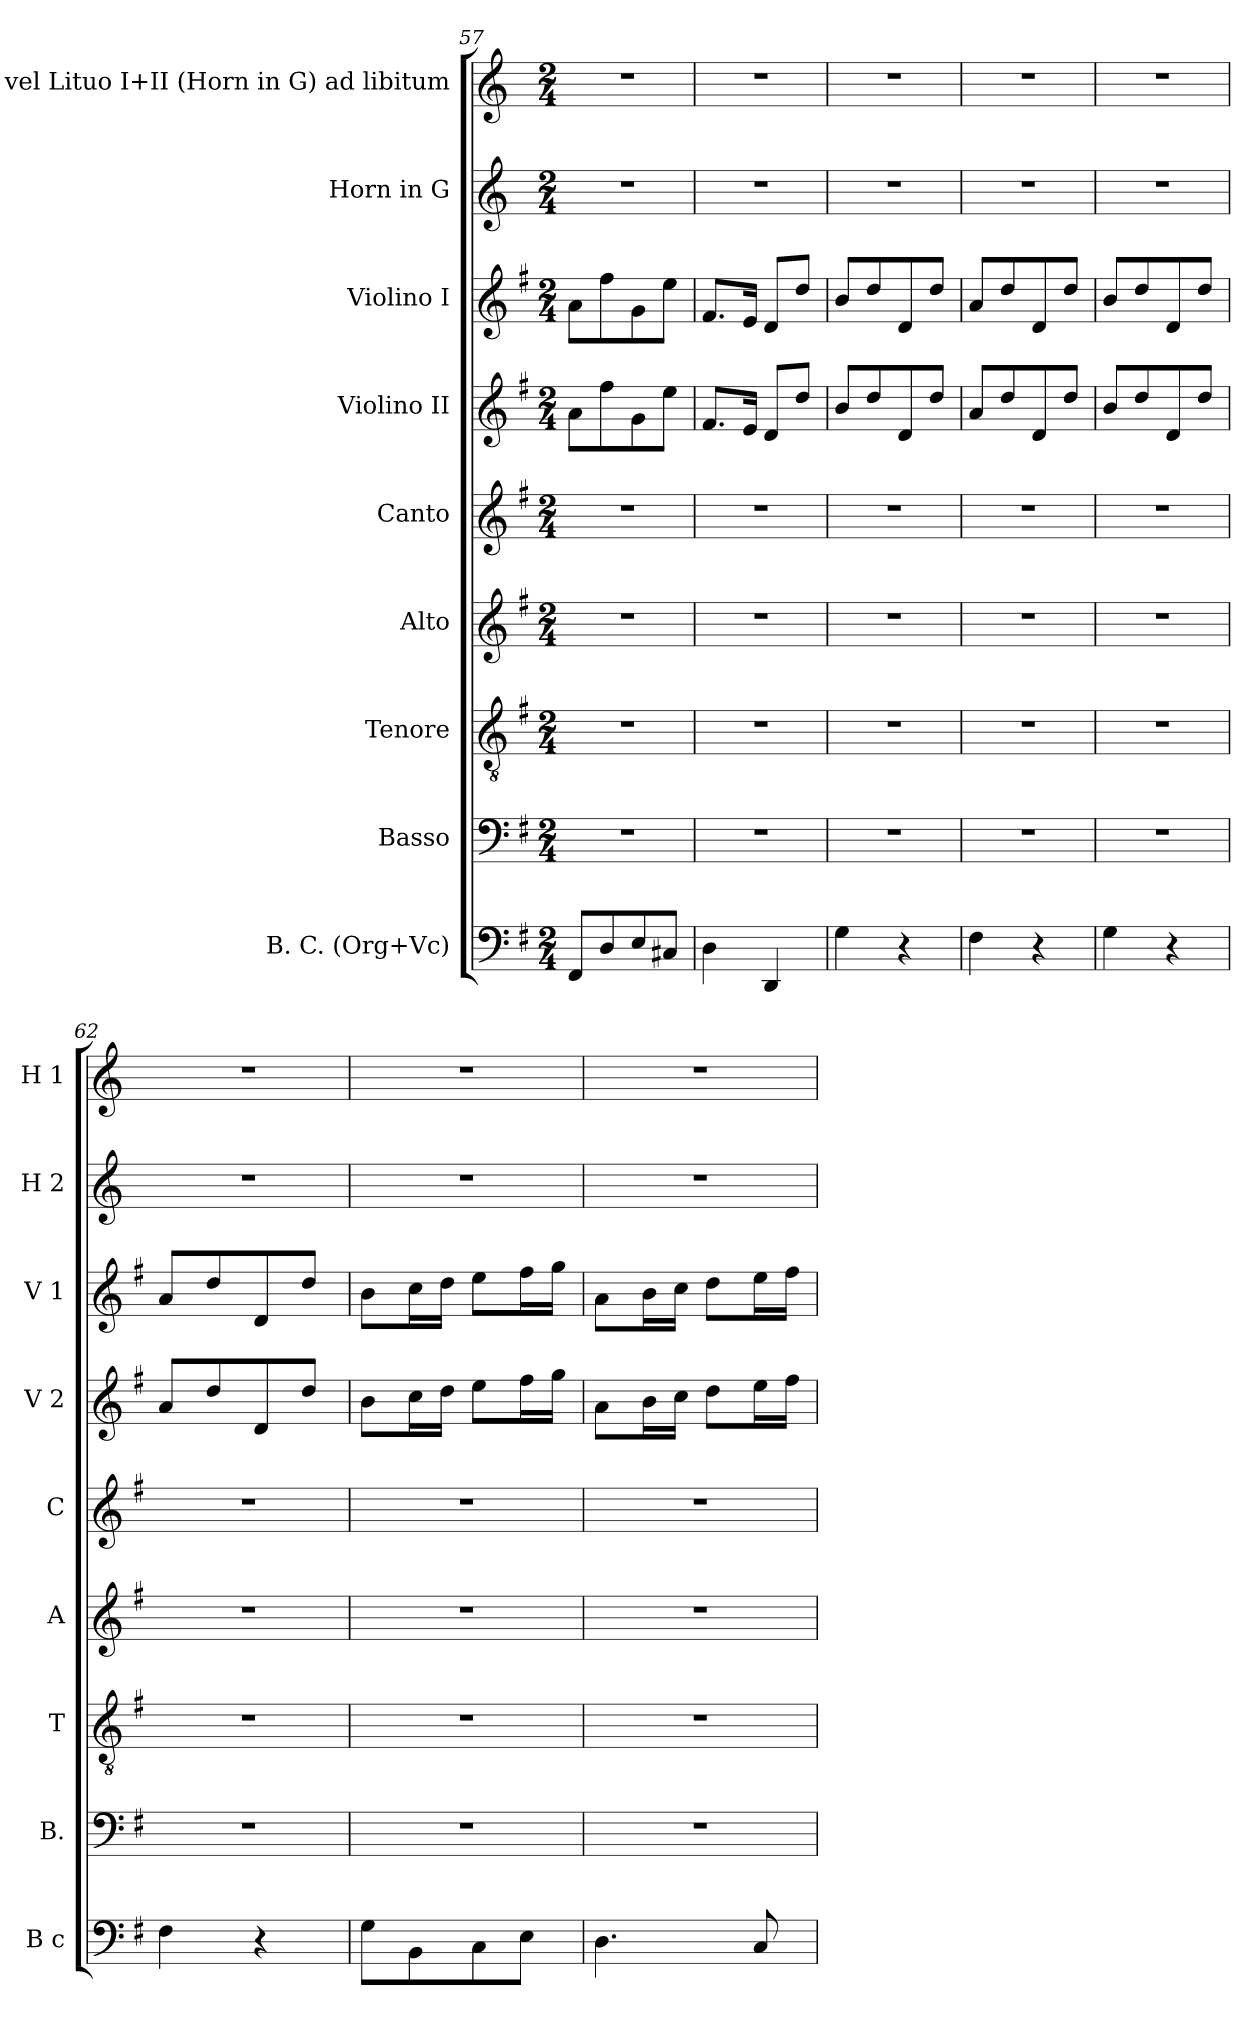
**kern	**kern	**kern	**kern	**kern	**kern	**kern	**kern	**kern
*part9	*part8	*part7	*part6	*part5	*part4	*part3	*part2	*part1
*staff9	*staff8	*staff7	*staff6	*staff5	*staff4	*staff3	*staff2	*staff1
*I"B. C. (Org+Vc)	*I"Basso	*I"Tenore	*I"Alto	*I"Canto	*I"Violino II	*I"Violino I	*I"Horn in G	*I"Tuba vel Lituo I+II (Horn  in G) ad libitum
*I'B c	*I'B.	*I'T	*I'A	*I'C	*I'V 2	*I'V 1	*I'H 2	*I'H 1
*clefF4	*clefF4	*clefGv2	*clefG2	*clefG2	*clefG2	*clefG2	*clefG2	*clefG2
*	*	*	*	*	*	*	*ITrd3c5	*ITrd3c5
*k[f#]	*k[f#]	*k[f#]	*k[f#]	*k[f#]	*k[f#]	*k[f#]	*k[f#]	*k[f#]
*M2/4	*M2/4	*M2/4	*M2/4	*M2/4	*M2/4	*M2/4	*M2/4	*M2/4
=57	=57	=57	=57	=57	=57	=57	=57	=57
8FF#/L	2r	2r	2r	2r	8a\L	8a\L	2r	2r
8D/	.	.	.	.	8ff#\	8ff#\	.	.
8E/	.	.	.	.	8g\	8g\	.	.
8C#X/J	.	.	.	.	8ee\J	8ee\J	.	.
=58	=58	=58	=58	=58	=58	=58	=58	=58
4D\	2r	2r	2r	2r	8.f#/L	8.f#/L	2r	2r
.	.	.	.	.	16e/Jk	16e/Jk	.	.
4DD/	.	.	.	.	8d/L	8d/L	.	.
.	.	.	.	.	8dd/J	8dd/J	.	.
!!LO:PB:g=z
=59	=59	=59	=59	=59	=59	=59	=59	=59
4G\	2r	2r	2r	2r	8b/L	8b/L	2r	2r
.	.	.	.	.	8dd/	8dd/	.	.
4r	.	.	.	.	8d/	8d/	.	.
.	.	.	.	.	8dd/J	8dd/J	.	.
=60	=60	=60	=60	=60	=60	=60	=60	=60
4F#\	2r	2r	2r	2r	8a/L	8a/L	2r	2r
.	.	.	.	.	8dd/	8dd/	.	.
4r	.	.	.	.	8d/	8d/	.	.
.	.	.	.	.	8dd/J	8dd/J	.	.
=61	=61	=61	=61	=61	=61	=61	=61	=61
4G\	2r	2r	2r	2r	8b/L	8b/L	2r	2r
.	.	.	.	.	8dd/	8dd/	.	.
4r	.	.	.	.	8d/	8d/	.	.
.	.	.	.	.	8dd/J	8dd/J	.	.
=62	=62	=62	=62	=62	=62	=62	=62	=62
4F#\	2r	2r	2r	2r	8a/L	8a/L	2r	2r
.	.	.	.	.	8dd/	8dd/	.	.
4r	.	.	.	.	8d/	8d/	.	.
.	.	.	.	.	8dd/J	8dd/J	.	.
=63	=63	=63	=63	=63	=63	=63	=63	=63
8G\L	2r	2r	2r	2r	8b\L	8b\L	2r	2r
8BB\	.	.	.	.	16cc\L	16cc\L	.	.
.	.	.	.	.	16dd\JJ	16dd\JJ	.	.
8C\	.	.	.	.	8ee\L	8ee\L	.	.
8E\J	.	.	.	.	16ff#\L	16ff#\L	.	.
.	.	.	.	.	16gg\JJ	16gg\JJ	.	.
=64	=64	=64	=64	=64	=64	=64	=64	=64
4.D\	2r	2r	2r	2r	8a\L	8a\L	2r	2r
.	.	.	.	.	16b\L	16b\L	.	.
.	.	.	.	.	16cc\JJ	16cc\JJ	.	.
.	.	.	.	.	8dd\L	8dd\L	.	.
8C/	.	.	.	.	16ee\L	16ee\L	.	.
.	.	.	.	.	16ff#\JJ	16ff#\JJ	.	.
=	=	=	=	=	=	=	=	=
*-	*-	*-	*-	*-	*-	*-	*-	*-
